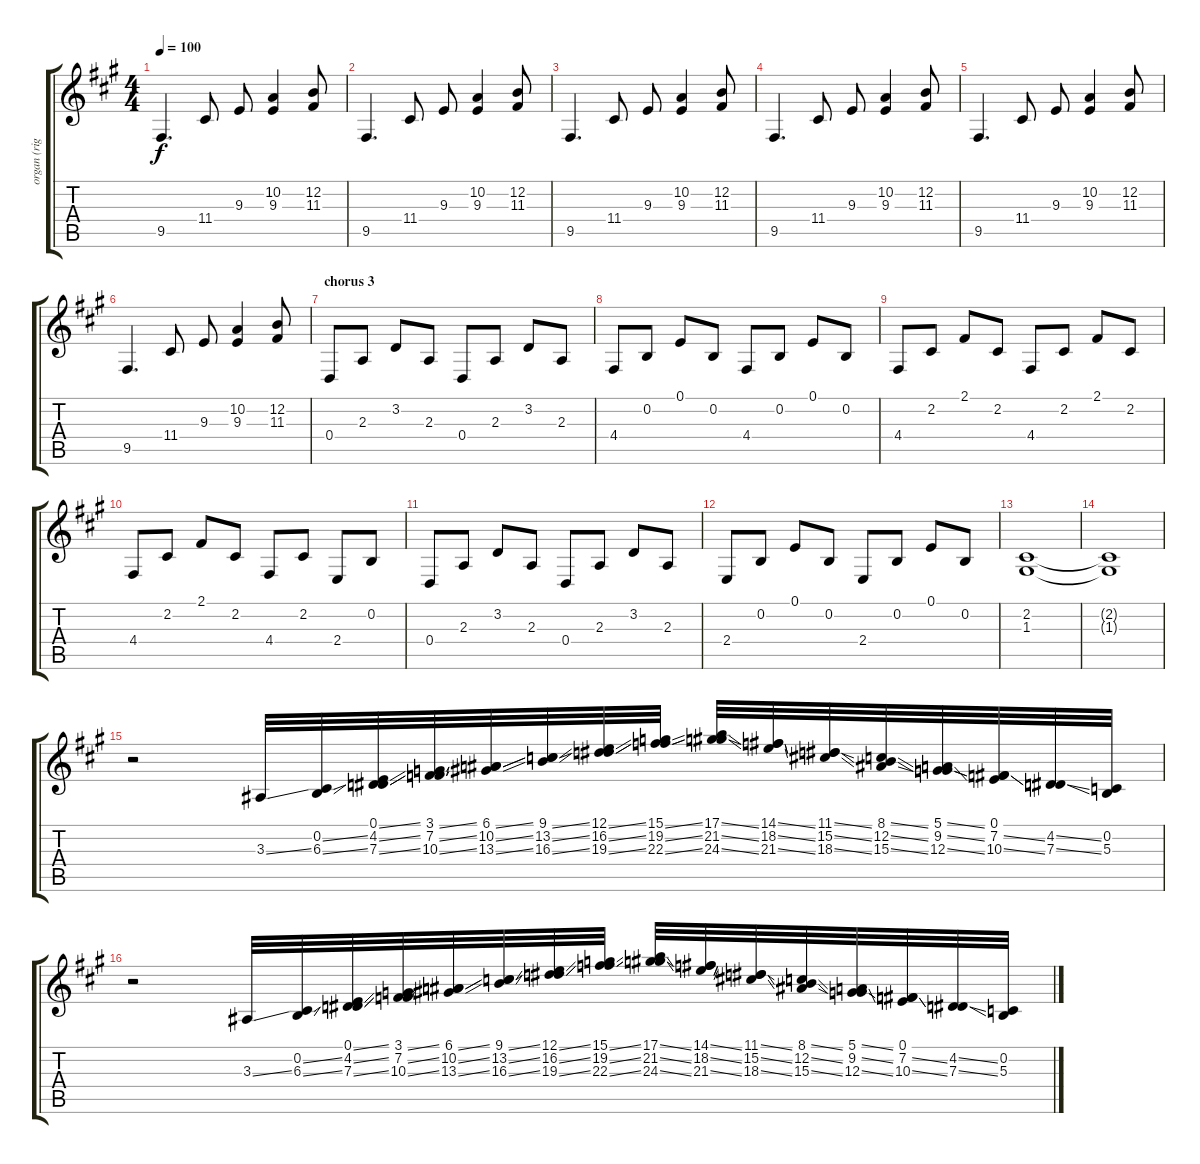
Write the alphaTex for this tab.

\track ("organ (right hand)" "organ (rig") {instrument rockorgan}
\staff {score tabs}
\tuning (E4 B3 G3 D3 A2 E2) {hide}
\ts (4 4)
\tempo 100
\clef g2
\ks a
9.5.4{d dy f} 11.4.8 9.3.8 (10.2 9.3).4 (12.2 11.3).8 |
9.5.4{d} 11.4.8 9.3.8 (10.2 9.3).4 (12.2 11.3).8 |
9.5.4{d} 11.4.8 9.3.8 (10.2 9.3).4 (12.2 11.3).8 |
9.5.4{d} 11.4.8 9.3.8 (10.2 9.3).4 (12.2 11.3).8 |
9.5.4{d} 11.4.8 9.3.8 (10.2 9.3).4 (12.2 11.3).8 |
9.5.4{d} 11.4.8 9.3.8 (10.2 9.3).4 (12.2 11.3).8 |
\section ("" "chorus 3")
0.4.8 2.3.8 3.2.8 2.3.8 0.4.8 2.3.8 3.2.8 2.3.8 |
4.4.8 0.2.8 0.1.8 0.2.8 4.4.8 0.2.8 0.1.8 0.2.8 |
4.4.8 2.2.8 2.1.8 2.2.8 4.4.8 2.2.8 2.1.8 2.2.8 |
4.4.8 2.2.8 2.1.8 2.2.8 4.4.8 2.2.8 2.4.8 0.2.8 |
0.4.8 2.3.8 3.2.8 2.3.8 0.4.8 2.3.8 3.2.8 2.3.8 |
2.4.8 0.2.8 0.1.8 0.2.8 2.4.8 0.2.8 0.1.8 0.2.8 |
(2.2 1.3).1 |
(2.2{t} 1.3{t}).1 |
r.2 3.3{ss}.32 (0.2{ss} 6.3{ss}).32 (0.1{ss} 4.2{ss} 7.3{ss}).32 (3.1{ss} 7.2{ss} 10.3{ss}).32 (6.1{ss} 10.2{ss} 13.3{ss}).32 (9.1{ss} 13.2{ss} 16.3{ss}).32 (12.1{ss} 16.2{ss} 19.3{ss}).32 (15.1{ss} 19.2{ss} 22.3{ss}).32 (17.1{ss} 21.2{ss} 24.3{ss}).32 (14.1{ss} 18.2{ss} 21.3{ss}).32 (11.1{ss} 15.2{ss} 18.3{ss}).32 (8.1{ss} 12.2{ss} 15.3{ss}).32 (5.1{ss} 9.2{ss} 12.3{ss}).32 (0.1 7.2{ss} 10.3{ss}).32 (4.2{ss} 7.3{ss}).32 (0.2 5.3).32 |
r.2 3.3{ss}.32 (0.2{ss} 6.3{ss}).32 (0.1{ss} 4.2{ss} 7.3{ss}).32 (3.1{ss} 7.2{ss} 10.3{ss}).32 (6.1{ss} 10.2{ss} 13.3{ss}).32 (9.1{ss} 13.2{ss} 16.3{ss}).32 (12.1{ss} 16.2{ss} 19.3{ss}).32 (15.1{ss} 19.2{ss} 22.3{ss}).32 (17.1{ss} 21.2{ss} 24.3{ss}).32 (14.1{ss} 18.2{ss} 21.3{ss}).32 (11.1{ss} 15.2{ss} 18.3{ss}).32 (8.1{ss} 12.2{ss} 15.3{ss}).32 (5.1{ss} 9.2{ss} 12.3{ss}).32 (0.1 7.2{ss} 10.3{ss}).32 (4.2{ss} 7.3{ss}).32 (0.2 5.3).32
